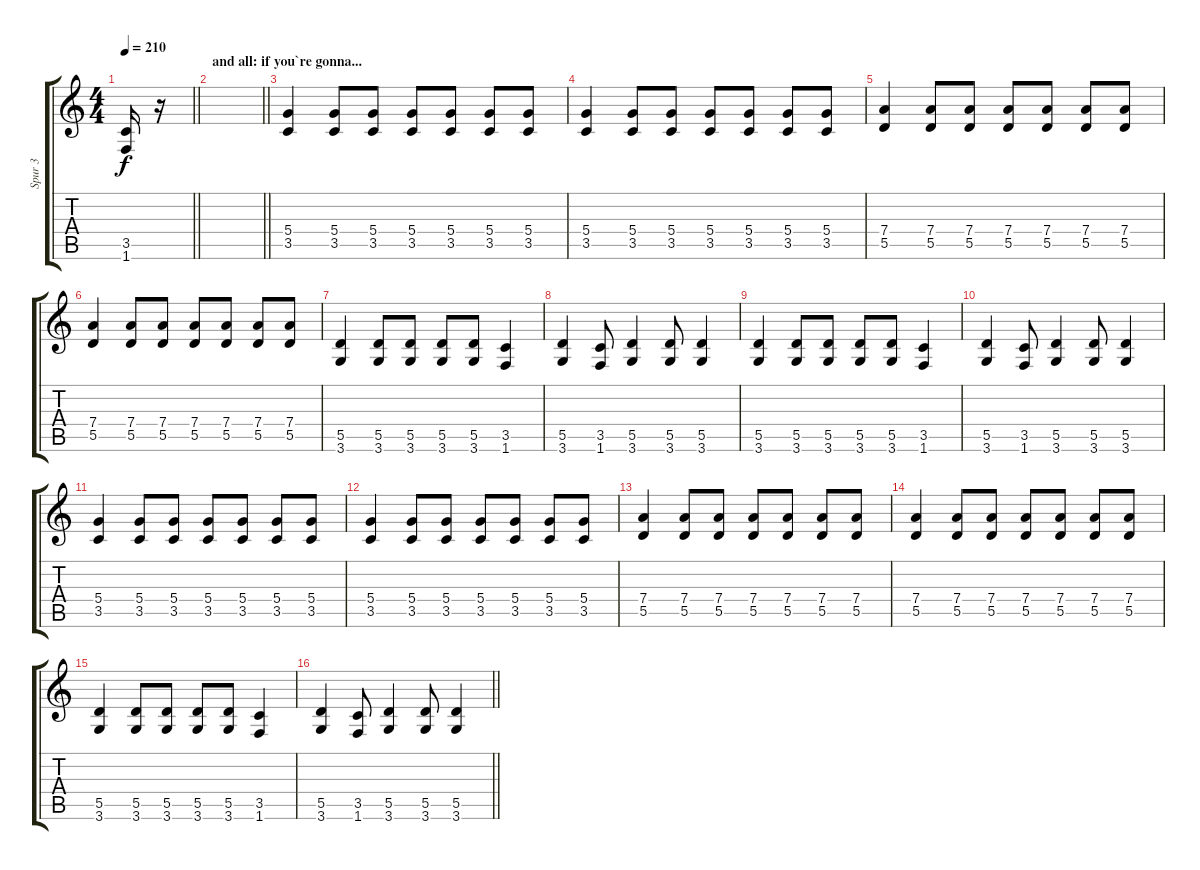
\track ("Spur 3" "Spur 3") {instrument overdrivenguitar}
\staff {score tabs}
\tuning (E4 B3 G3 D3 A2 E2) {hide}
\ts (4 4)
\tempo 210
\clef g2
\barLineRight lightlight
\ks c
(3.5 1.6).16{dy f} r.16 |
\section ("" "and all: if you`re gonna...")
\barLineRight lightlight
|
(5.4 3.5).4 (5.4 3.5).8 (5.4 3.5).8 (5.4 3.5).8 (5.4 3.5).8 (5.4 3.5).8 (5.4 3.5).8 |
(5.4 3.5).4 (5.4 3.5).8 (5.4 3.5).8 (5.4 3.5).8 (5.4 3.5).8 (5.4 3.5).8 (5.4 3.5).8 |
(7.4 5.5).4 (7.4 5.5).8 (7.4 5.5).8 (7.4 5.5).8 (7.4 5.5).8 (7.4 5.5).8 (7.4 5.5).8 |
(7.4 5.5).4 (7.4 5.5).8 (7.4 5.5).8 (7.4 5.5).8 (7.4 5.5).8 (7.4 5.5).8 (7.4 5.5).8 |
(5.5 3.6).4 (5.5 3.6).8 (5.5 3.6).8 (5.5 3.6).8 (5.5 3.6).8 (3.5 1.6).4 |
(5.5 3.6).4 (3.5 1.6).8 (5.5 3.6).4 (5.5 3.6).8 (5.5 3.6).4 |
(5.5 3.6).4 (5.5 3.6).8 (5.5 3.6).8 (5.5 3.6).8 (5.5 3.6).8 (3.5 1.6).4 |
(5.5 3.6).4 (3.5 1.6).8 (5.5 3.6).4 (5.5 3.6).8 (5.5 3.6).4 |
(5.4 3.5).4 (5.4 3.5).8 (5.4 3.5).8 (5.4 3.5).8 (5.4 3.5).8 (5.4 3.5).8 (5.4 3.5).8 |
(5.4 3.5).4 (5.4 3.5).8 (5.4 3.5).8 (5.4 3.5).8 (5.4 3.5).8 (5.4 3.5).8 (5.4 3.5).8 |
(7.4 5.5).4 (7.4 5.5).8 (7.4 5.5).8 (7.4 5.5).8 (7.4 5.5).8 (7.4 5.5).8 (7.4 5.5).8 |
(7.4 5.5).4 (7.4 5.5).8 (7.4 5.5).8 (7.4 5.5).8 (7.4 5.5).8 (7.4 5.5).8 (7.4 5.5).8 |
(5.5 3.6).4 (5.5 3.6).8 (5.5 3.6).8 (5.5 3.6).8 (5.5 3.6).8 (3.5 1.6).4 |
\barLineRight lightlight
(5.5 3.6).4 (3.5 1.6).8 (5.5 3.6).4 (5.5 3.6).8 (5.5 3.6).4
